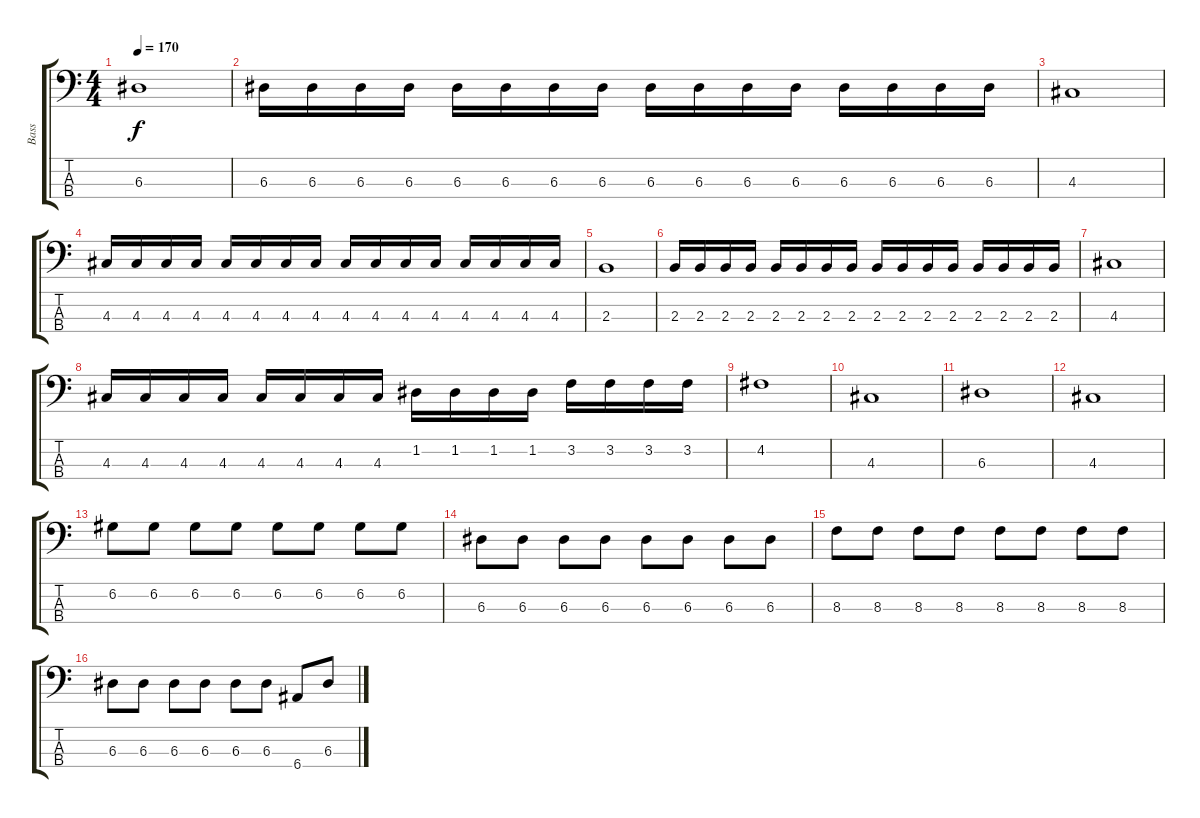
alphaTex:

\track ("Bass" "Bass") {instrument electricbassfinger}
\staff {score tabs}
\tuning (G2 D2 A1 E1) {hide}
\ts (4 4)
\tempo 170
\clef f4
\ks c
6.3.1{dy f} |
6.3.16 6.3.16 6.3.16 6.3.16 6.3.16 6.3.16 6.3.16 6.3.16 6.3.16 6.3.16 6.3.16 6.3.16 6.3.16 6.3.16 6.3.16 6.3.16 |
4.3.1 |
4.3.16 4.3.16 4.3.16 4.3.16 4.3.16 4.3.16 4.3.16 4.3.16 4.3.16 4.3.16 4.3.16 4.3.16 4.3.16 4.3.16 4.3.16 4.3.16 |
2.3.1 |
2.3.16 2.3.16 2.3.16 2.3.16 2.3.16 2.3.16 2.3.16 2.3.16 2.3.16 2.3.16 2.3.16 2.3.16 2.3.16 2.3.16 2.3.16 2.3.16 |
4.3.1 |
4.3.16 4.3.16 4.3.16 4.3.16 4.3.16 4.3.16 4.3.16 4.3.16 1.2.16 1.2.16 1.2.16 1.2.16 3.2.16 3.2.16 3.2.16 3.2.16 |
4.2.1 |
4.3.1 |
6.3.1 |
4.3.1 |
6.2.8 6.2.8 6.2.8 6.2.8 6.2.8 6.2.8 6.2.8 6.2.8 |
6.3.8 6.3.8 6.3.8 6.3.8 6.3.8 6.3.8 6.3.8 6.3.8 |
8.3.8 8.3.8 8.3.8 8.3.8 8.3.8 8.3.8 8.3.8 8.3.8 |
6.3.8 6.3.8 6.3.8 6.3.8 6.3.8 6.3.8 6.4.8 6.3.8
